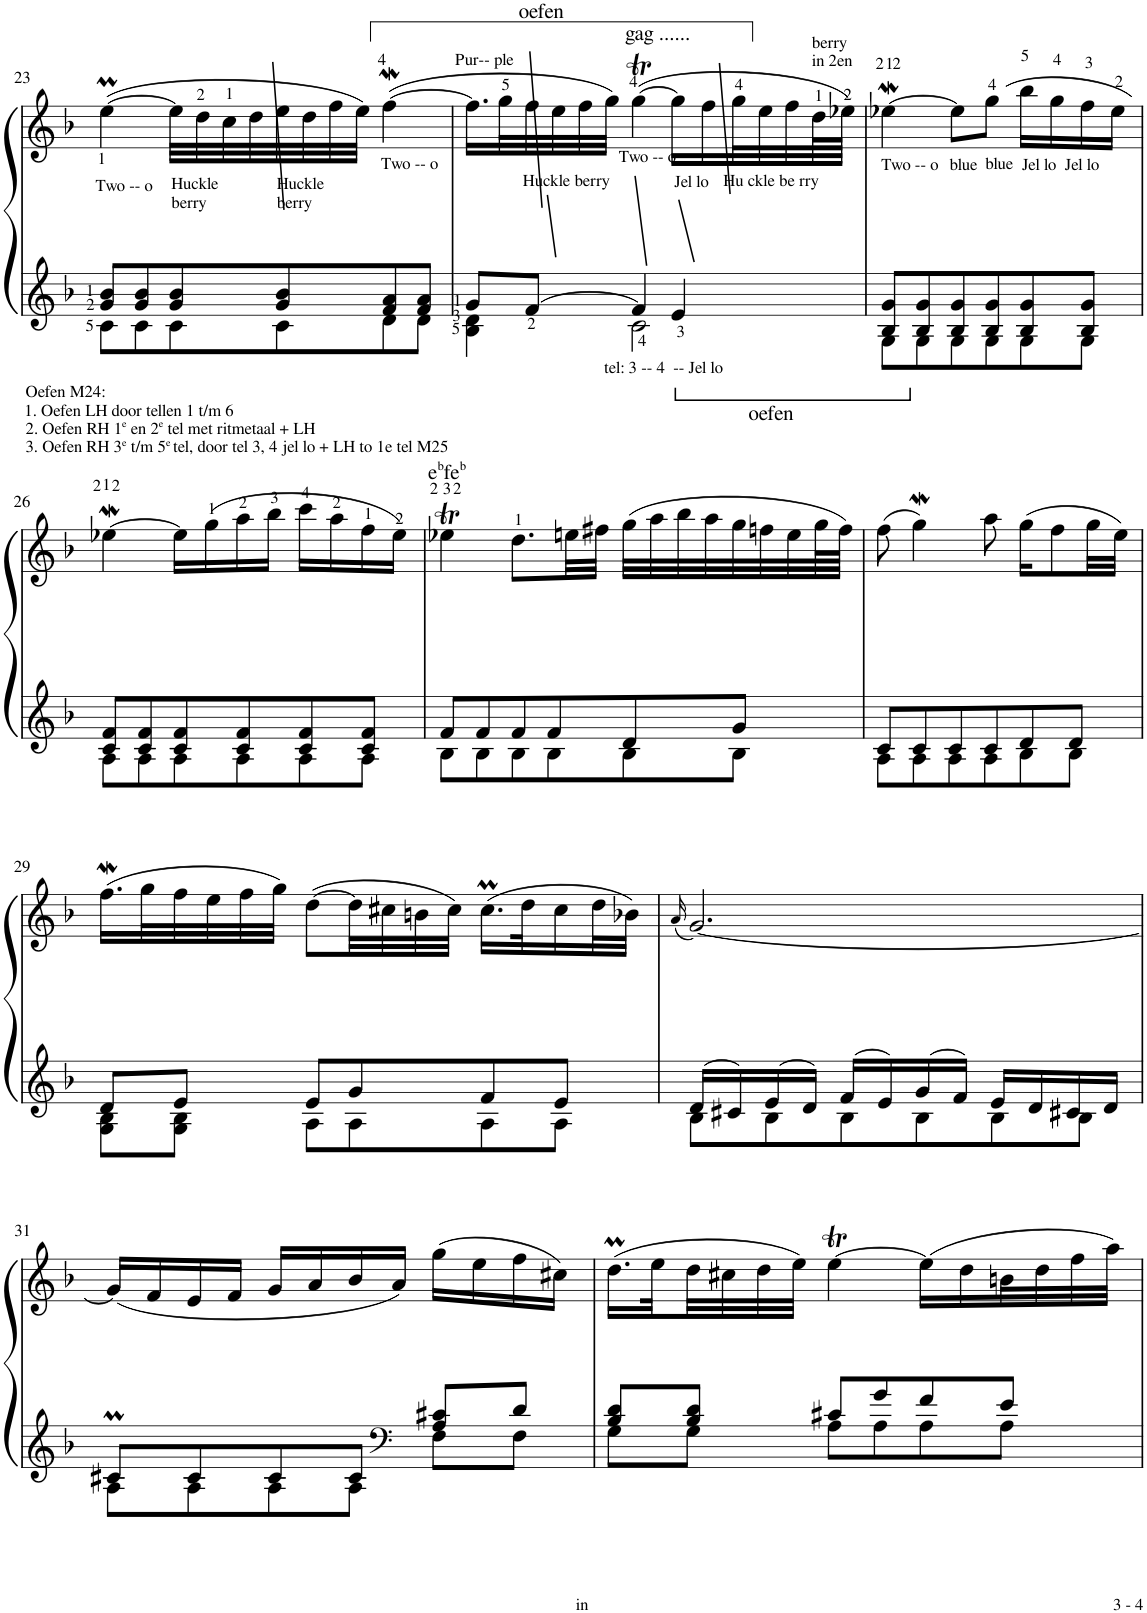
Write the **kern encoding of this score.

**kern	**kern
*part1	*part1
*staff2	*staff1
*I"Piano	*
*I'Pno	*
!!LO:PB:g=z
*clefG2	*clefG2
*k[b-]	*k[b-]
*M3/4	*M3/4
=23	=23
*^	*
!	!	!LO:TX:b:t=Two -- o
!LO:TX:b:t=Oefen M24&colon;	!	!
!LO:TX:b:t=1. Oefen LH door tellen 1 t/m 6	!	!
!LO:TX:b:t=2. Oefen RH 1	!	!
!LO:TX:b:t=e	!	!
!LO:TX:b:t=en 2	!	!
!LO:TX:b:t=e	!	!
!LO:TX:b:t=tel met ritmetaal + LH	!	!
!LO:TX:b:t=3. Oefen RH 3	!	!
!LO:TX:b:t=e	!	!
!LO:TX:b:t=t/m 5	!	!
!LO:TX:b:t=e	!	!
!LO:TX:b:t=tel, door tel 3, 4 jel lo + LH to 1e tel M25	!	!
8g/ 8b-/L	8c\L	([4eem<\
8g/ 8b-/	8c\	.
!	!	!LO:TX:b:t=Huckle
!	!	!LO:TX:b:t=berry
8g/ 8b-/	8c\	32ee\LLL]
.	.	32dd<\
.	.	32cc<\
.	.	32dd\
!	!	!LO:TX:b:t=Huckle
!	!	!LO:TX:b:t=berry
8g/ 8b-/	8c\	32ee\
.	.	32dd\
.	.	32ff\
.	.	32ee\JJJ)
!	!	!LO:TX:b:t=Two -- o
8f/ 8a/	8d\	([4ffw<\
8f/ 8a/J	8d\J	.
=24	=24	=24
!	!	!LO:TX:a:t=Pur-- ple
8g/L	4B-\ 4d\	16.ff\LL]
.	.	32gg\L
!	!	!LO:TX:b:t=Huckle berry
[8f/J	.	32ff\
!	!	!LO:TX:a:t=oefen
.	.	32ee\
.	.	32ff\
.	.	32gg\JJJ)
!	!	!LO:TX:b:t=Two -- o
!	!	!LO:TX:a:t=gag ......
!LO:TX:b:t=tel&colon; 3 -- 4  -- Jel lo	!	!
4f/]	2c\	([4ggT\
!	!	!LO:TX:b:t=Jel lo
4e/	.	16gg\LL]
.	.	16ff\
!	!	!LO:TX:b:t=Hu ckle be rry
!	!	!LO:TX:b:t=oefen
.	.	32gg\L
.	.	32ee\
.	.	32ff\
!	!	!LO:TX:a:t=berry
!	!	!LO:TX:a:t=in 2en
.	.	64dd\L
.	.	64ee-X\JJJJ)
=25	=25	=25
!	!	!LO:TX:b:t=Two -- o
8B-/ 8g/L	8G\L	[4ee-Xw\
8B-/ 8g/	8G\	.
!	!	!LO:TX:b:t=blue
8B-/ 8g/	8G\	8ee-\L]
!	!	!LO:TX:b:t=blue
8B-/ 8g/	8G\	(8gg\J
!	!	!LO:TX:b:t=Jel lo  Jel lo
8B-/ 8g/	8G\	16bb-\LL
.	.	16gg\
8B-/ 8g/J	8G\J	16ff\
.	.	16ee-\JJ)
!!LO:LB:g=z
=26	=26	=26
8c/ 8f/L	8A\L	[4ee-Xw\
8c/ 8f/	8A\	.
8c/ 8f/	8A\	16ee-\LL]
.	.	(16gg\
8c/ 8f/	8A\	16aa\
.	.	16bb-\JJ
8c/ 8f/	8A\	16ccc\LL
.	.	16aa\
8c/ 8f/J	8A\J	16ff\
.	.	16ee-\JJ)
=27	=27	=27
!	!	!LO:TX:a:t=e
!	!	!LO:TX:a:t=b
!	!	!LO:TX:a:t=fe
!	!	!LO:TX:a:t=b
8f/L	8B-\L	4ee-XT\
8f/	8B-\	.
8f/	8B-\	8.dd\L
8f/	8B-\	.
.	.	32een\LL
.	.	32ff#X\JJJ
8d/	8B-\	(32gg\LLL
.	.	32aa\
.	.	32bb-\
.	.	32aa\
8g/J	8B-\J	32gg\
.	.	32ffn\
.	.	32ee\
.	.	64gg\L
.	.	64ff\JJJJ)
=28	=28	=28
8c/L	8A\L	(8ff\
8c/	8A\	4ggW\)
8c/	8A\	.
8c/	8A\	8aa\
8d/	8B-\	(16gg\KL
.	.	8ff\
8d/J	8B-\J	.
.	.	32gg\LL
.	.	32ee\JJJ)
!!LO:LB:g=z
=29	=29	=29
8d/L	8G\ 8B-\L	(16.ffw\LL
.	.	32gg\L
8e/J	8G\ 8B-\J	32ff\
.	.	32ee\
.	.	32ff\
.	.	32gg\JJJ)
8e/L	8A\L	([8dd\L
8g/	8A\	32dd\LL]
.	.	32cc#X\
.	.	32bn\
.	.	32cc#\JJJ)
8f/	8A\	(16.cc#m\LL
.	.	32dd\K
8e/J	8A\J	16cc#\
.	.	32dd\L
.	.	32b-X\JJJ)
=30	=30	=30
.	.	(16qa/
16d/LL	8B-\L	[2.g/)
16c#X/	.	.
16e/	8B-\	.
16d/JJ	.	.
16f/LL	8B-\	.
16e/	.	.
16g/	8B-\	.
16f/JJ	.	.
16e/LL	8B-\	.
16d/	.	.
16c#X/	8B-\J	.
16d/JJ	.	.
!!LO:LB:g=z
=31	=31	=31
8c#Xm/L	8A\L	(16g/LL]
.	.	16f/
8c#/	8A\	16e/
.	.	16f/JJ
8c#/	8A\	16g/LL
.	.	16a/
8c#/J	8A\J	16b-/
*clefF4	*	*
.	.	16a/JJ)
8A/ 8c#X/L	8F\L	(16gg\LL
.	.	16ee\
8d/J	8F\J	16ff\
.	.	16cc#X\JJ)
=32	=32	=32
8B-/ 8d/L	8G\L	(16.ddM\LL
.	.	32ee\L
8B-/ 8d/J	8G\J	32dd\
.	.	32cc#X\
.	.	32dd\
.	.	32ee\JJJ)
8c#X/L	8A\L	[4eet\
8g/	8A\	.
8f/	8A\	(16ee\LL]
.	.	16dd\
8e/J	8A\J	32bn\L
.	.	32dd\
.	.	32ff\
.	.	32aa\JJJ)
*v	*v	*
=	=
*-	*-
